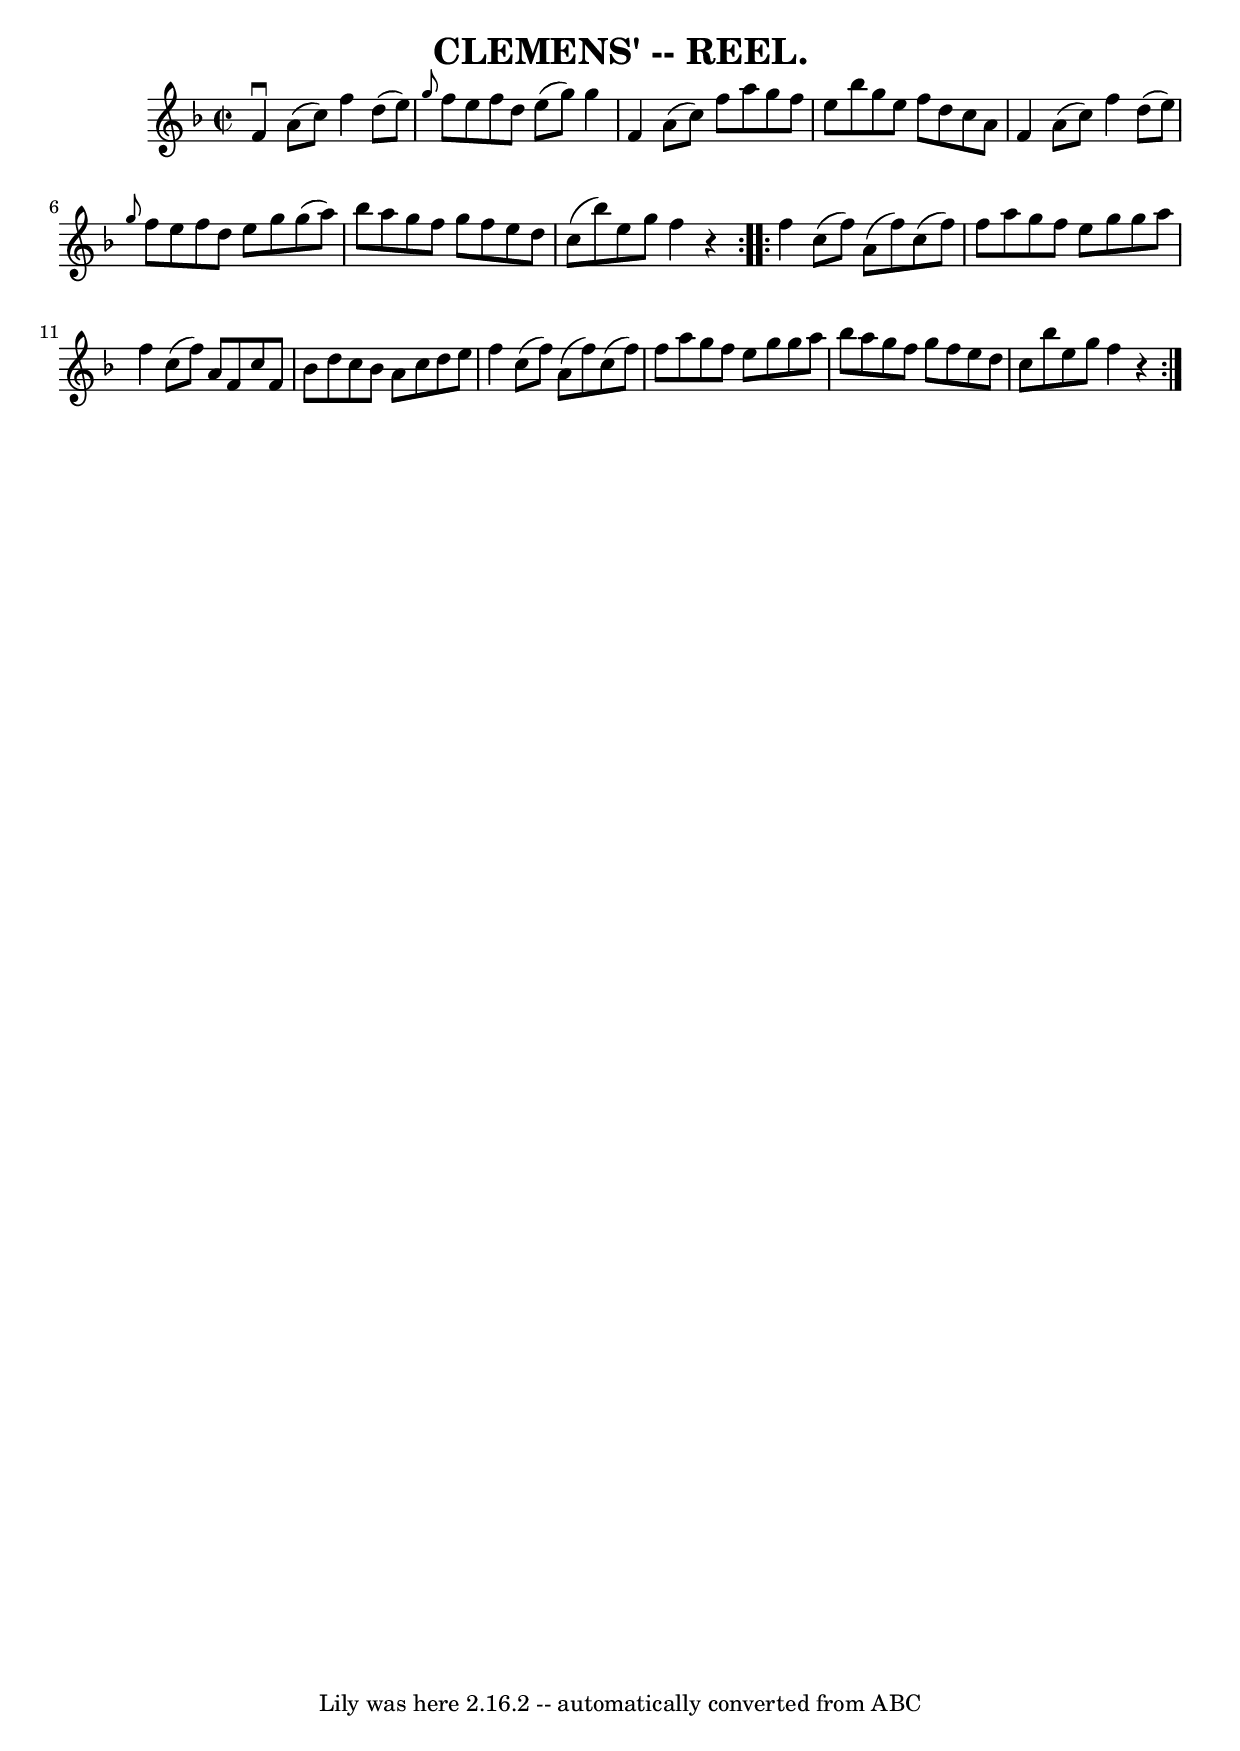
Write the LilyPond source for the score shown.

\version "2.7.40"
\include "Mammoth.ily"
\header {
	crossRefNumber = "4"
	footnotes = ""
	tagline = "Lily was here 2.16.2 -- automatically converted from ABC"
	title = "CLEMENS' -- REEL."
}
voicedefault =  {
\set Score.defaultBarType = "empty"

\repeat volta 2 {
\override Staff.TimeSignature #'style = #'C
 \time 2/2 \key f \major f'4^\downbow a'8 (c''8) f''4 d''8 (
e''8) |
 \grace { g''8  } f''8 e''8 f''8 d''8 e''8 (
 g''8) g''4  |
 f'4 a'8 (c''8) f''8 a''8 g''8    
f''8  |
 e''8 bes''8 g''8 e''8 f''8 d''8 c''8 a'8  
|
 f'4 a'8 (c''8) f''4 d''8 (e''8) |
 
\grace { g''8  } f''8 e''8 f''8 d''8 e''8 g''8 g''8 (
a''8) |
 bes''8 a''8 g''8 f''8 g''8 f''8 e''8    
d''8  |
 c''8 (bes''8) e''8 g''8 f''4    r4 }     
\repeat volta 2 { f''4 c''8 (f''8) a'8 (f''8) c''8 (
f''8) |
 f''8 a''8 g''8 f''8 e''8 g''8 g''8    
a''8  |
 f''4 c''8 (f''8) a'8 f'8 c''8 f'8  
|
 bes'8 d''8 c''8 bes'8 a'8 c''8 d''8 e''8  
|
 f''4 c''8 (f''8) a'8 (f''8) c''8 (f''8) 
|
 f''8 a''8 g''8 f''8 e''8 g''8 g''8 a''8  
|
 bes''8 a''8 g''8 f''8 g''8 f''8 e''8 d''8  
|
 c''8 bes''8 e''8 g''8 f''4    r4 }   
}

\score{
    <<

	\context Staff="default"
	{
	    \voicedefault 
	}

    >>
	\layout {
	}
	\midi {}
}
